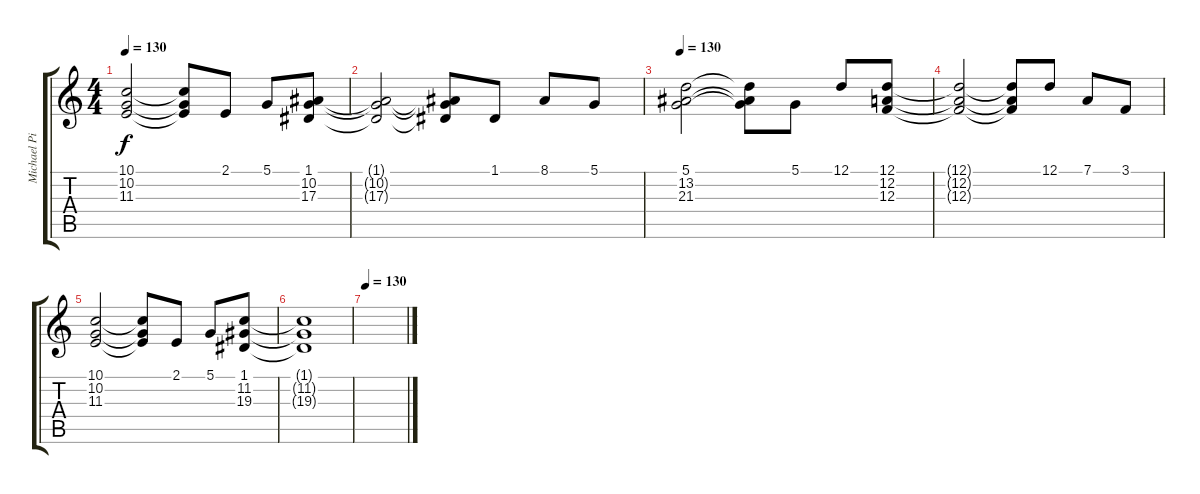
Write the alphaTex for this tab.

\track ("Michael Pinnella - Piano" "Michael Pi") {instrument acousticgrandpiano}
\staff {score tabs}
\tuning (D4 A3 F3 C3 G2 D2) {hide}
\ts (4 4)
\tempo 130
\clef g2
\ks c
(10.1 10.2 11.3).2{dy f} (10.1{t} 10.2{t} 11.3{t}).8 2.1.8 5.1.8 (1.1 10.2 17.3).8 |
(1.1{t} 10.2{t} 17.3{t}).2 (1.1{t} 10.2{t} 17.3{t}).8 1.1.8 8.1.8 5.1.8 |
\tempo 130
(5.1 13.2 21.3).2 (5.1{t} 13.2{t} 21.3{t}).8 5.1.8 12.1.8 (12.1 12.2 12.3).8 |
(12.1{t} 12.2{t} 12.3{t}).2 (12.1{t} 12.2{t} 12.3{t}).8 12.1.8 7.1.8 3.1.8 |
(10.1 10.2 11.3).2 (10.1{t} 10.2{t} 11.3{t}).8 2.1.8 5.1.8 (1.1 11.2 19.3).8 |
(1.1{t} 11.2{t} 19.3{t}).1 |
\tempo 130
